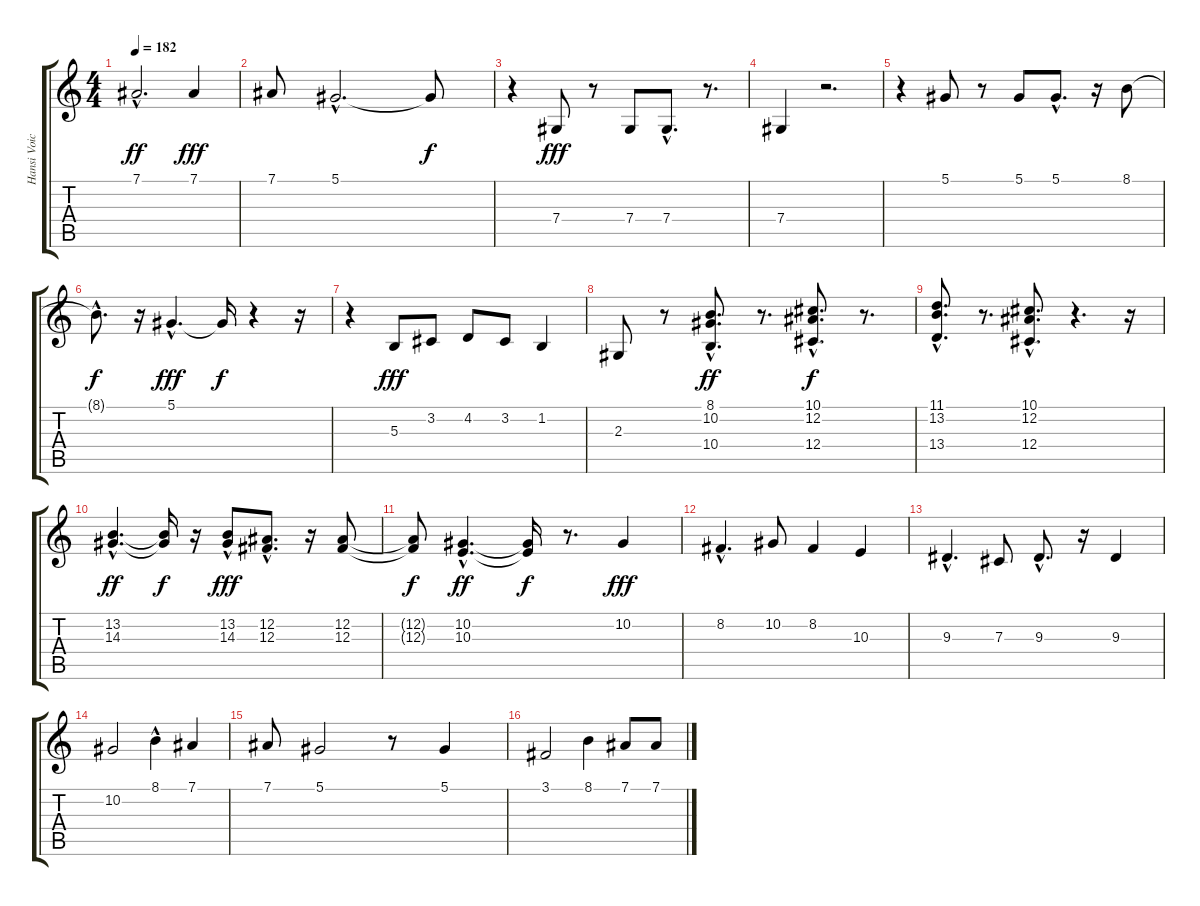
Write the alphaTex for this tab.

\track ("Hansi Voice" "Hansi Voic") {instrument fiddle}
\staff {score tabs}
\tuning (Eb4 Bb3 Gb3 Db3 Ab2 Eb2) {hide}
\ts (4 4)
\tempo 182
\clef g2
\ks c
7.1{hac}.2{d dy ff} 7.1.4{dy fff} |
7.1.8 5.1{hac}.2{d} 5.1{t}.8{dy f} |
r.4 7.4.8{dy fff} r.8 7.4.8 7.4{hac}.8{d} r.8{d} |
7.4.4 r.2{d} |
r.4 5.1.8 r.8 5.1.8 5.1{hac}.8{d} r.16 8.1.8 |
8.1{hac t}.8{d dy f} r.16 5.1{hac}.4{d dy fff} 5.1{t}.16{dy f} r.4 r.16 |
r.4 5.3.8{dy fff} 3.2.8 4.2.8 3.2.8 1.2.4 |
2.3.8 r.8 (8.1{hac} 10.2{hac} 10.4{hac}).8{d dy ff} r.8{d} (10.1{hac} 12.2{hac} 12.4{hac}).8{d dy f} r.8{d} |
(11.1{hac} 13.2{hac} 13.4{hac}).8{d} r.8{d} (10.1{hac} 12.2{hac} 12.4{hac}).8{d} r.4{d} r.16 |
(13.2{hac} 14.3{hac}).4{d dy ff} (13.2{t} 14.3{t}).16{dy f} r.16 (13.2 14.3{hac}).8{dy fff} (12.2{hac} 12.3{hac}).8{d} r.16 (12.2 12.3).8 |
(12.2{t} 12.3{t}).8{dy f} (10.2{hac} 10.3{hac}).4{d dy ff} (10.2{t} 10.3{t}).16{dy f} r.8{d} 10.2.4{dy fff} |
8.2{hac}.4{d} 10.2.8 8.2.4 10.3.4 |
9.3{hac}.4{d} 7.3.8 9.3{hac}.8{d} r.16 9.3.4 |
10.2.2 8.1{hac}.4 7.1.4 |
7.1.8 5.1.2 r.8 5.1.4 |
3.1.2 8.1.4 7.1.8 7.1.8
